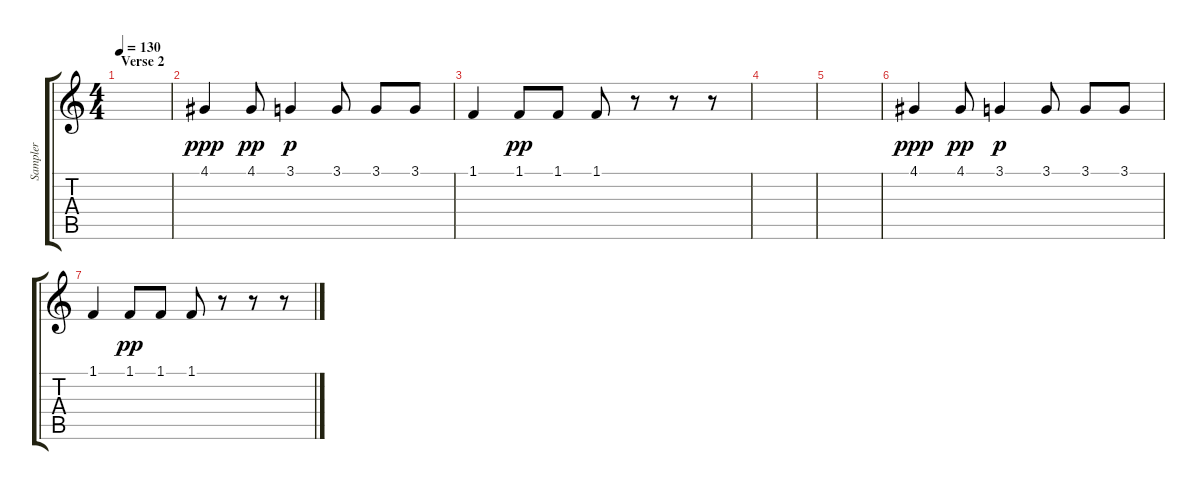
\track ("Sampler" "Sampler") {instrument vibraphone}
\staff {score tabs}
\tuning (E4 B3 G3 D3 A2 E2) {hide}
\ts (4 4)
\section ("" "Verse 2")
\tempo 130
\clef g2
\ks c
|
4.1.4{dy ppp} 4.1.8{dy pp} 3.1.4{dy p} 3.1.8 3.1.8 3.1.8 |
1.1.4 1.1.8{dy pp} 1.1.8 1.1.8 r.8 r.8 r.8 |
|
|
4.1.4{dy ppp} 4.1.8{dy pp} 3.1.4{dy p} 3.1.8 3.1.8 3.1.8 |
1.1.4 1.1.8{dy pp} 1.1.8 1.1.8 r.8 r.8 r.8
